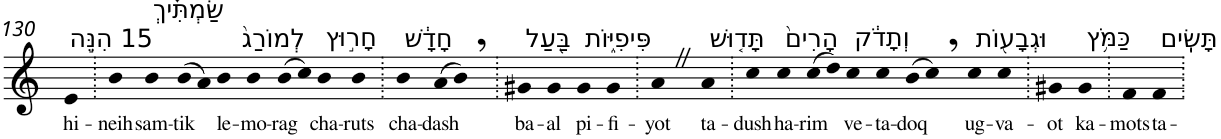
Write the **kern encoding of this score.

**kern	**text
*part1	*part1
*staff1	*staff1
*I"Piano	*
*I'Pno	*
!!LO:PB:g=z
*clefG2	*
*k[]	*
=130	=130
!LO:TX:a:t=15 הִנֵּ֣ה	!
!	!LO:LY:b
4e	hi-
=131.	=131.
!	!LO:LY:b
4b	-neih
!LO:TX:a:t=שַׂמְתִּ֗יךְ	!
!	!LO:LY:b
4b	sam-
!	!LO:LY:b
(8b	-tik
8a)	.
!LO:TX:a:t=לְמוֹרַג֙	!
!	!LO:LY:b
4b	le-
!	!LO:LY:b
4b	-mo-
!	!LO:LY:b
(8b	-rag
8cc)	.
!LO:TX:a:t=חָר֣וּץ	!
!	!LO:LY:b
4b	cha-
!	!LO:LY:b
4b	-ruts
=132.	=132.
!LO:TX:a:t=חָדָ֔שׁ	!
!	!LO:LY:b
4b	cha-
!	!LO:LY:b
(8a	-dash
8b,)	.
=133.	=133.
!LO:TX:a:t=בַּ֖עַל	!
!	!LO:LY:b
4g#X	ba-
!	!LO:LY:b
4g#	-al
!LO:TX:a:t=פִּיפִיּ֑וֹת	!
!	!LO:LY:b
4g#	pi-
!	!LO:LY:b
4g#	-fi-
=134.	=134.
!	!LO:LY:b
4aZ	-yot
!LO:TX:a:t=תָּד֤וּשׁ	!
!	!LO:LY:b
4a	ta-
=135.	=135.
!	!LO:LY:b
4cc	-dush
!LO:TX:a:t=הָרִים֙	!
!	!LO:LY:b
4cc	ha-
!	!LO:LY:b
(8cc	-rim
8dd)	.
!LO:TX:a:t=וְתָדֹ֔ק	!
!	!LO:LY:b
4cc	ve-
!	!LO:LY:b
4cc	-ta-
!	!LO:LY:b
(8b	-doq
8cc,)	.
!LO:TX:a:t=וּגְבָע֖וֹת	!
!	!LO:LY:b
4cc	ug-
!	!LO:LY:b
4cc	-va-
=136.	=136.
!	!LO:LY:b
4g#X	-ot
!LO:TX:a:t=כַּמֹּ֥ץ	!
!	!LO:LY:b
4g#	ka-
=137.	=137.
!	!LO:LY:b
4f	-mots
!LO:TX:a:t=תָּשִֽׂים	!
!	!LO:LY:b
4f	ta-
=.	=.
*-	*-
